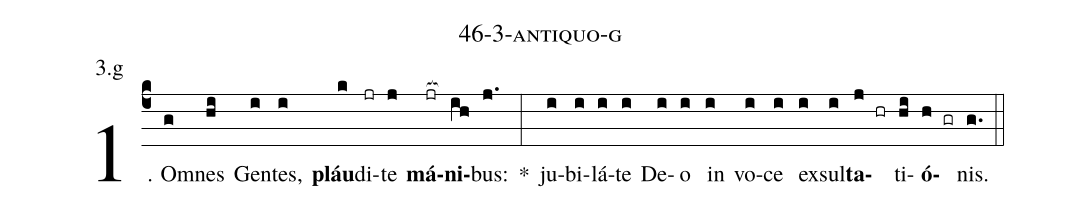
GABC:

name: 46-3-antiquo-g;
annotation: 3.g;
%%
(c4)1. Om(g)nes(hi) Gen(i)tes,(i) <b>pláu</b>(k)di(jr)te(j) <b>má</b>(jr[ocb:1{])<b>ni</b>(ih[ocb:0}])bus:(j.) *(:) ju(i)bi(i)lá(i)te(i) De(i)o(i) in(i) vo(i)ce(i) ex(i)sul(i)<b>ta</b>(j hr)ti(hi)<b>ó</b>(h gr)nis.(g.) (::)
